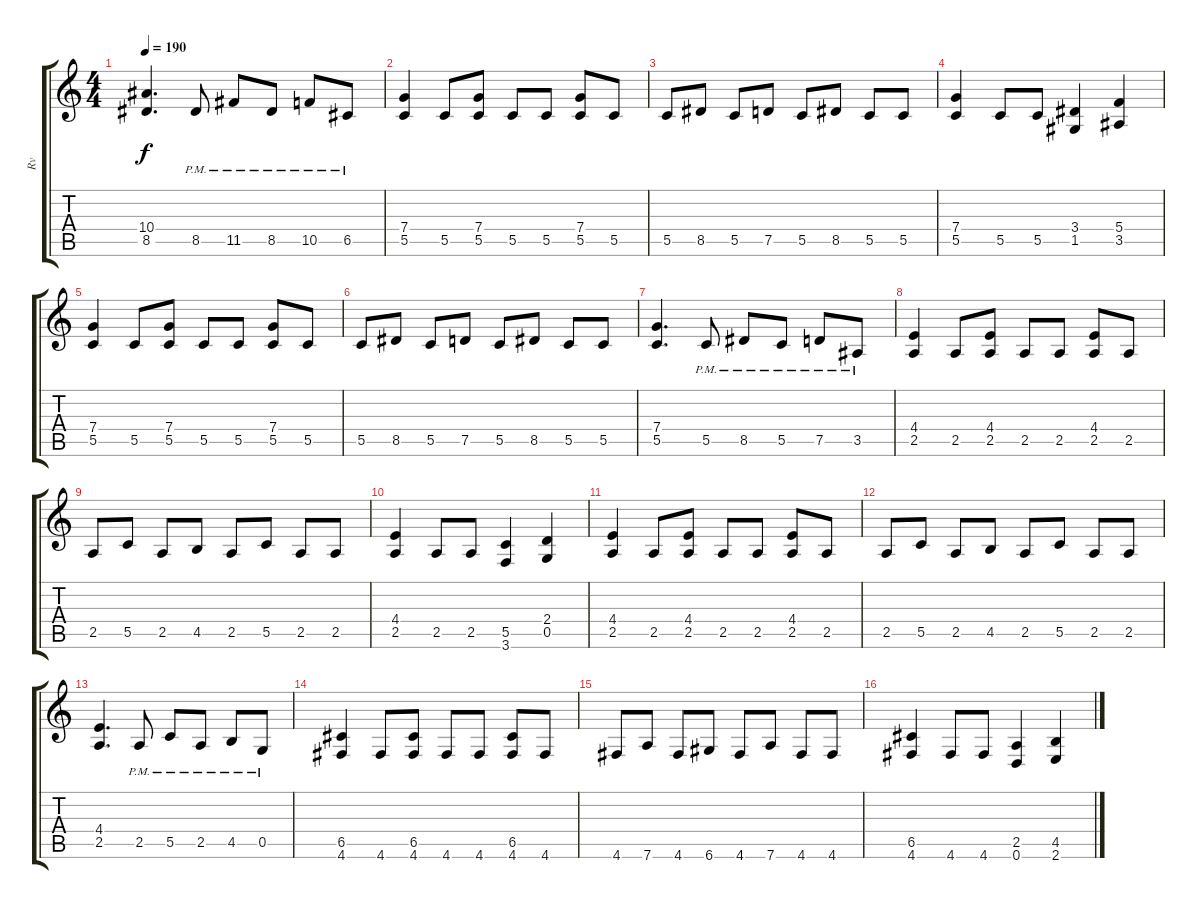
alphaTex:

\track ("Rv" "Rv") {instrument distortionguitar}
\staff {score tabs}
\tuning (D4 A3 F3 C3 G2 D2) {hide}
\ts (4 4)
\tempo 190
\clef g2
\ks c
(10.4 8.5).4{d dy f} 8.5{pm}.8 11.5{pm}.8 8.5{pm}.8 10.5{pm}.8 6.5{pm}.8 |
(7.4 5.5).4 5.5.8 (7.4 5.5).8 5.5.8 5.5.8 (7.4 5.5).8 5.5.8 |
5.5.8 8.5.8 5.5.8 7.5.8 5.5.8 8.5.8 5.5.8 5.5.8 |
(7.4 5.5).4 5.5.8 5.5.8 (3.4 1.5).4 (5.4 3.5).4 |
(7.4 5.5).4 5.5.8 (7.4 5.5).8 5.5.8 5.5.8 (7.4 5.5).8 5.5.8 |
5.5.8 8.5.8 5.5.8 7.5.8 5.5.8 8.5.8 5.5.8 5.5.8 |
(7.4 5.5).4{d} 5.5{pm}.8 8.5{pm}.8 5.5{pm}.8 7.5{pm}.8 3.5{pm}.8 |
(4.4 2.5).4 2.5.8 (4.4 2.5).8 2.5.8 2.5.8 (4.4 2.5).8 2.5.8 |
2.5.8 5.5.8 2.5.8 4.5.8 2.5.8 5.5.8 2.5.8 2.5.8 |
(4.4 2.5).4 2.5.8 2.5.8 (5.5 3.6).4 (2.4 0.5).4 |
(4.4 2.5).4 2.5.8 (4.4 2.5).8 2.5.8 2.5.8 (4.4 2.5).8 2.5.8 |
2.5.8 5.5.8 2.5.8 4.5.8 2.5.8 5.5.8 2.5.8 2.5.8 |
(4.4 2.5).4{d} 2.5{pm}.8 5.5{pm}.8 2.5{pm}.8 4.5{pm}.8 0.5{pm}.8 |
(6.5 4.6).4 4.6.8 (6.5 4.6).8 4.6.8 4.6.8 (6.5 4.6).8 4.6.8 |
4.6.8 7.6.8 4.6.8 6.6.8 4.6.8 7.6.8 4.6.8 4.6.8 |
(6.5 4.6).4 4.6.8 4.6.8 (2.5 0.6).4 (4.5 2.6).4
